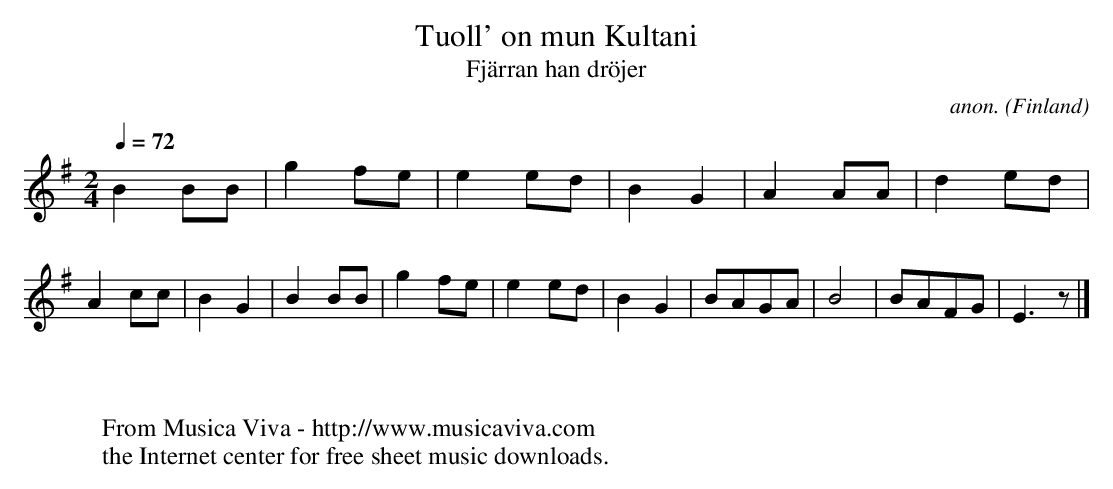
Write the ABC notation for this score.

X:1
T:Tuoll' on mun Kultani
T:Fj\"arran han dr\"ojer
C:anon.
O:Finland
M:2/4
L:1/8
Q:1/4=72
K:Em
B2BB|g2fe|e2ed|B2G2|A2AA|d2ed|A2cc|B2G2|B2BB|g2fe|e2ed|B2G2|BAGA|B4|BAFG|E3z|]
W:
W:
W:  From Musica Viva - http://www.musicaviva.com
W:  the Internet center for free sheet music downloads.
